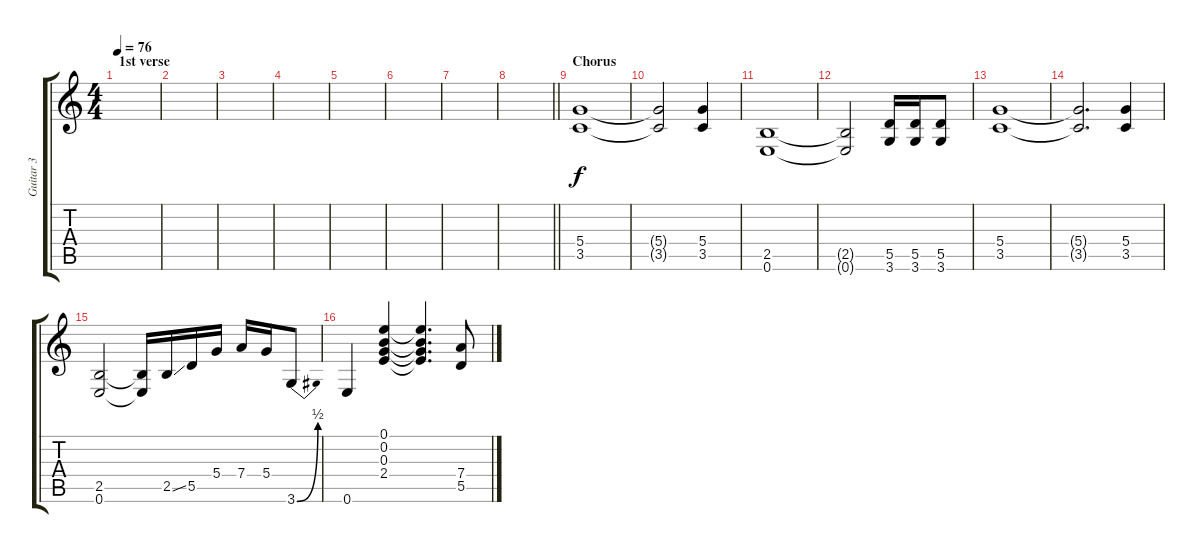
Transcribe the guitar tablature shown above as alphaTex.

\track ("Guitar 3" "Guitar 3") {instrument distortionguitar}
\staff {score tabs}
\tuning (E4 B3 G3 D3 A2 E2) {hide}
\ts (4 4)
\section ("" "1st verse")
\tempo 76
\clef g2
\ks c
|
|
|
|
|
|
|
\barLineRight lightlight
|
\section ("" "Chorus")
(5.4 3.5).1 |
(5.4{t} 3.5{t}).2{dy f} (5.4 3.5).4 |
(2.5 0.6).1 |
(2.5{t} 0.6{t}).2 (5.5 3.6).16 (5.5 3.6).16 (5.5 3.6).8 |
(5.4 3.5).1 |
(5.4{t} 3.5{t}).2{d} (5.4 3.5).4 |
(2.5 0.6).2 (2.5{t} 0.6{t}).16 2.5{ss}.16 5.5.16 5.4.16 7.4.16 5.4.16 3.6{be (bend 0 0 60 2)}.8 |
0.6.4 (0.1 0.2 0.3 2.4).4 (0.1{t} 0.2{t} 0.3{t} 2.4{t}).4{d} (7.4 5.5).8
